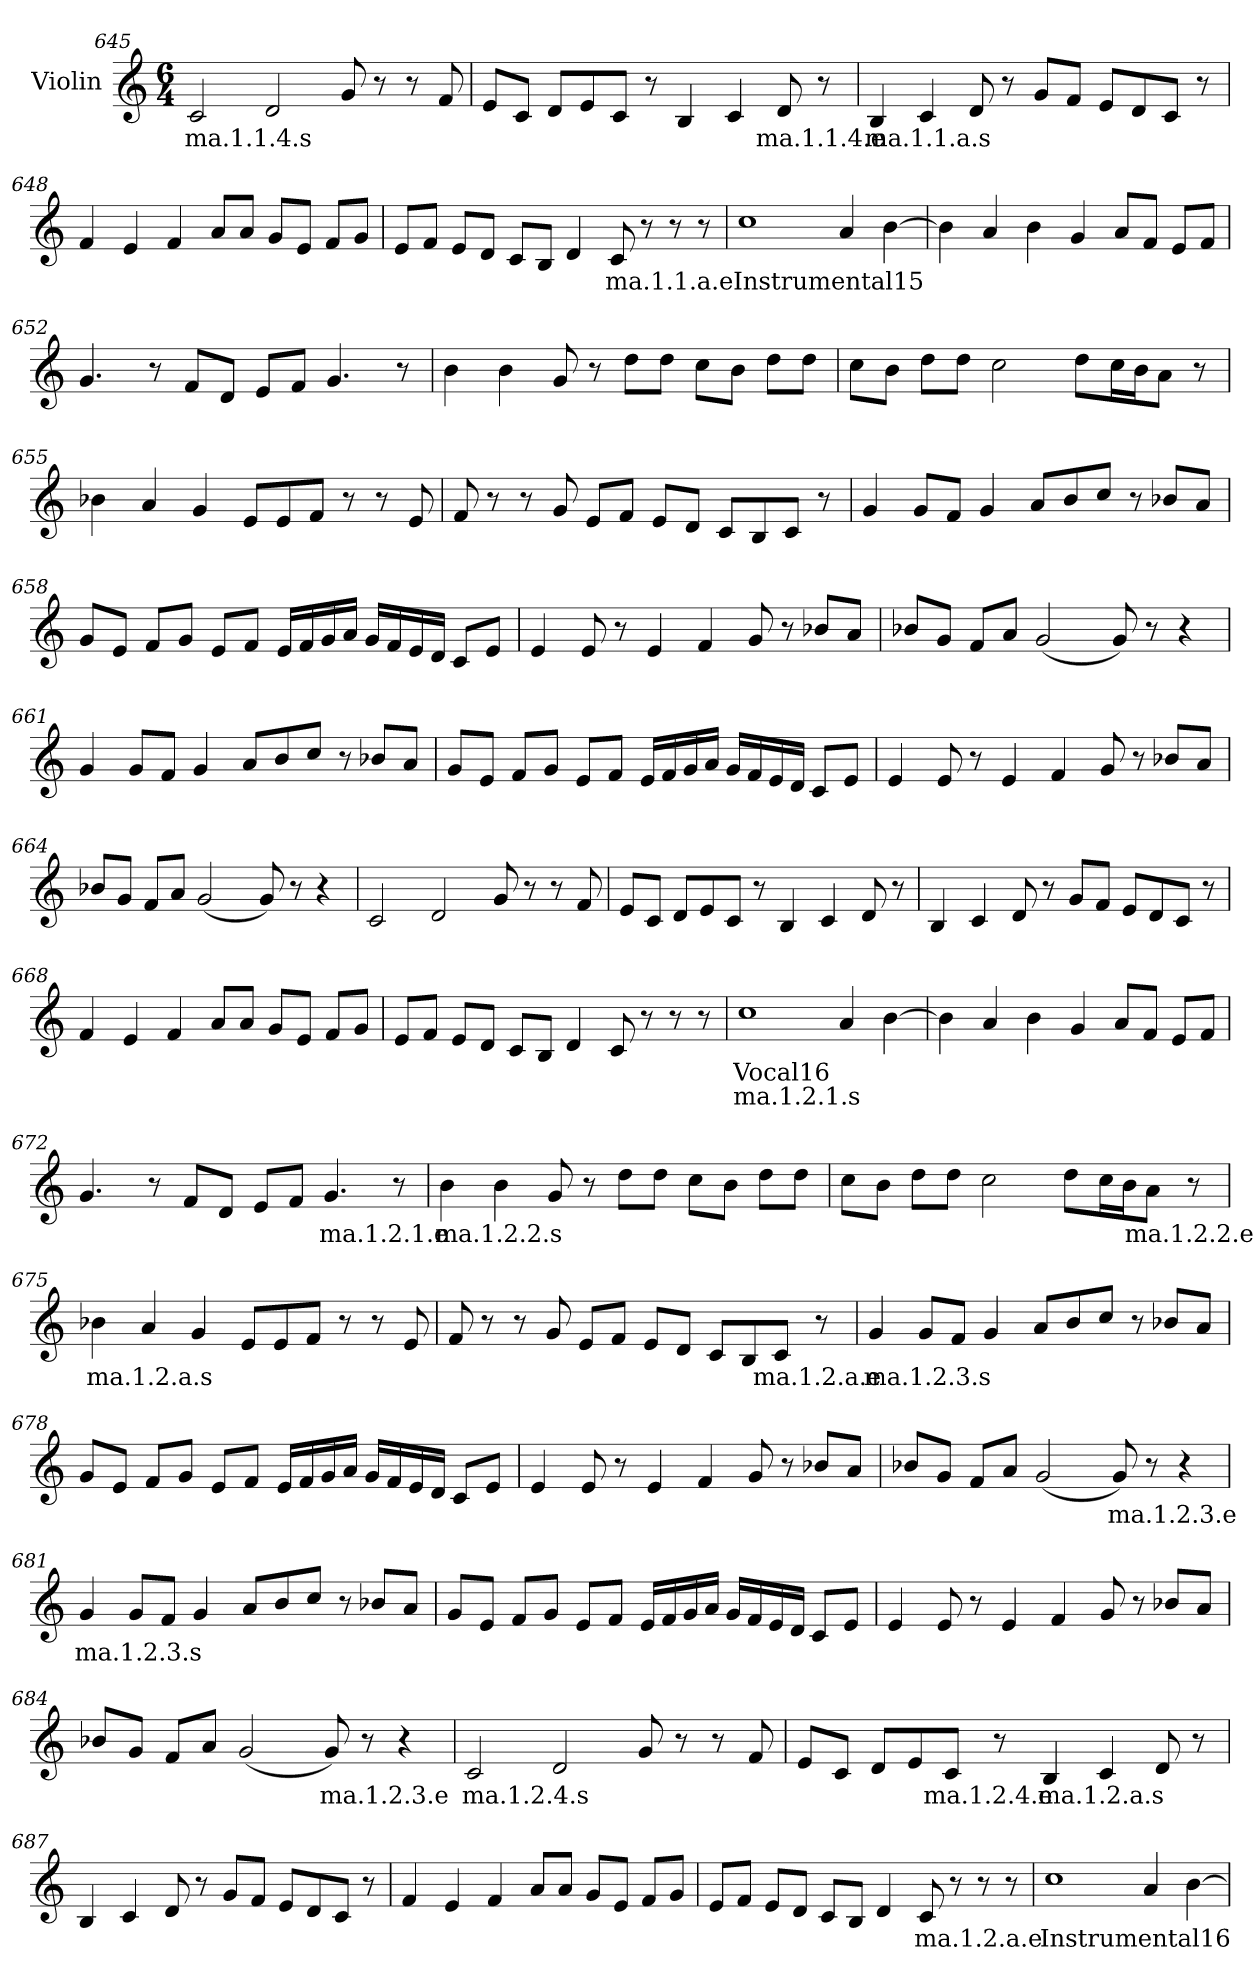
**kern	**text	**text
*part1	*part1	*part1
*staff1	*staff1	*staff1
*I"Violin	*	*
!!LO:LB:g=z
*clefG2	*	*
*k[]	*	*
*M6/4	*	*
=645	=645	=645
!	!LO:LY:b	!
2c/	ma.1.1.4.s	.
2d/	.	.
8g/	.	.
8r	.	.
8r	.	.
8f/	.	.
=646	=646	=646
8e/L	.	.
8c/J	.	.
8d/L	.	.
8e/	.	.
8c/J	.	.
8r	.	.
4B/	.	.
4c/	.	.
!	!LO:LY:b	!
8d/	ma.1.1.4.e	.
8r	.	.
=647	=647	=647
!	!LO:LY:b	!
4B/	ma.1.1.a.s	.
4c/	.	.
8d/	.	.
8r	.	.
8g/L	.	.
8f/J	.	.
8e/L	.	.
8d/	.	.
8c/J	.	.
8r	.	.
!!LO:LB:g=z
=648	=648	=648
4f/	.	.
4e/	.	.
4f/	.	.
8a/L	.	.
8a/J	.	.
8g/L	.	.
8e/J	.	.
8f/L	.	.
8g/J	.	.
=649	=649	=649
8e/L	.	.
8f/J	.	.
8e/L	.	.
8d/J	.	.
8c/L	.	.
8B/J	.	.
4d/	.	.
!	!LO:LY:b	!
8c/	ma.1.1.a.e	.
8r	.	.
8r	.	.
8r	.	.
=650	=650	=650
!	!LO:LY:b	!
1cc	Instrumental15	.
4a/	.	.
[4b\	.	.
=651	=651	=651
4b\]	.	.
4a/	.	.
4b\	.	.
4g/	.	.
8a/L	.	.
8f/J	.	.
8e/L	.	.
8f/J	.	.
!!LO:LB:g=z
=652	=652	=652
4.g/	.	.
8r	.	.
8f/L	.	.
8d/J	.	.
8e/L	.	.
8f/J	.	.
4.g/	.	.
8r	.	.
!!LO:LB:g=z
=653	=653	=653
4b\	.	.
4b\	.	.
8g/	.	.
8r	.	.
8dd\L	.	.
8dd\J	.	.
8cc\L	.	.
8b\J	.	.
8dd\L	.	.
8dd\J	.	.
=654	=654	=654
8cc\L	.	.
8b\J	.	.
8dd\L	.	.
8dd\J	.	.
2cc\	.	.
8dd\L	.	.
16cc\L	.	.
16b\J	.	.
8a\J	.	.
8r	.	.
=655	=655	=655
4b-X\	.	.
4a/	.	.
4g/	.	.
8e/L	.	.
8e/	.	.
8f/J	.	.
8r	.	.
8r	.	.
8e/	.	.
!!LO:LB:g=z
=656	=656	=656
8f/	.	.
8r	.	.
8r	.	.
8g/	.	.
8e/L	.	.
8f/J	.	.
8e/L	.	.
8d/J	.	.
8c/L	.	.
8B/	.	.
8c/J	.	.
8r	.	.
=657	=657	=657
4g/	.	.
8g/L	.	.
8f/J	.	.
4g/	.	.
8a/L	.	.
8b/	.	.
8cc/J	.	.
8r	.	.
8b-X/L	.	.
8a/J	.	.
=658	=658	=658
8g/L	.	.
8e/J	.	.
8f/L	.	.
8g/J	.	.
8e/L	.	.
8f/J	.	.
16e/LL	.	.
16f/	.	.
16g/	.	.
16a/JJ	.	.
16g/LL	.	.
16f/	.	.
16e/	.	.
16d/JJ	.	.
8c/L	.	.
8e/J	.	.
!!LO:LB:g=z
=659	=659	=659
4e/	.	.
8e/	.	.
8r	.	.
4e/	.	.
4f/	.	.
8g/	.	.
8r	.	.
8b-X/L	.	.
8a/J	.	.
=660	=660	=660
8b-X/L	.	.
8g/J	.	.
8f/L	.	.
8a/J	.	.
(2g/	.	.
8g/)	.	.
8r	.	.
4r	.	.
=661	=661	=661
4g/	.	.
8g/L	.	.
8f/J	.	.
4g/	.	.
8a/L	.	.
8b/	.	.
8cc/J	.	.
8r	.	.
8b-X/L	.	.
8a/J	.	.
!!LO:LB:g=z
=662	=662	=662
8g/L	.	.
8e/J	.	.
8f/L	.	.
8g/J	.	.
8e/L	.	.
8f/J	.	.
16e/LL	.	.
16f/	.	.
16g/	.	.
16a/JJ	.	.
16g/LL	.	.
16f/	.	.
16e/	.	.
16d/JJ	.	.
8c/L	.	.
8e/J	.	.
=663	=663	=663
4e/	.	.
8e/	.	.
8r	.	.
4e/	.	.
4f/	.	.
8g/	.	.
8r	.	.
8b-X/L	.	.
8a/J	.	.
=664	=664	=664
8b-X/L	.	.
8g/J	.	.
8f/L	.	.
8a/J	.	.
(2g/	.	.
8g/)	.	.
8r	.	.
4r	.	.
!!LO:PB:g=z
=665	=665	=665
2c/	.	.
2d/	.	.
8g/	.	.
8r	.	.
8r	.	.
8f/	.	.
=666	=666	=666
8e/L	.	.
8c/J	.	.
8d/L	.	.
8e/	.	.
8c/J	.	.
8r	.	.
4B/	.	.
4c/	.	.
8d/	.	.
8r	.	.
=667	=667	=667
4B/	.	.
4c/	.	.
8d/	.	.
8r	.	.
8g/L	.	.
8f/J	.	.
8e/L	.	.
8d/	.	.
8c/J	.	.
8r	.	.
!!LO:LB:g=z
=668	=668	=668
4f/	.	.
4e/	.	.
4f/	.	.
8a/L	.	.
8a/J	.	.
8g/L	.	.
8e/J	.	.
8f/L	.	.
8g/J	.	.
=669	=669	=669
8e/L	.	.
8f/J	.	.
8e/L	.	.
8d/J	.	.
8c/L	.	.
8B/J	.	.
4d/	.	.
8c/	.	.
8r	.	.
8r	.	.
8r	.	.
=670	=670	=670
*MM80	*	*
!	!LO:LY:b	!LO:LY:b
1cc	Vocal16	ma.1.2.1.s
4a/	.	.
[4b\	.	.
=671	=671	=671
4b\]	.	.
4a/	.	.
4b\	.	.
4g/	.	.
8a/L	.	.
8f/J	.	.
8e/L	.	.
8f/J	.	.
!!LO:LB:g=z
=672	=672	=672
4.g/	.	.
8r	.	.
8f/L	.	.
8d/J	.	.
8e/L	.	.
8f/J	.	.
!	!LO:LY:b	!
4.g/	ma.1.2.1.e	.
8r	.	.
!!LO:LB:g=z
=673	=673	=673
!	!LO:LY:b	!
4b\	ma.1.2.2.s	.
4b\	.	.
8g/	.	.
8r	.	.
8dd\L	.	.
8dd\J	.	.
8cc\L	.	.
8b\J	.	.
8dd\L	.	.
8dd\J	.	.
=674	=674	=674
8cc\L	.	.
8b\J	.	.
8dd\L	.	.
8dd\J	.	.
2cc\	.	.
8dd\L	.	.
16cc\L	.	.
16b\J	.	.
!	!LO:LY:b	!
8a\J	ma.1.2.2.e	.
8r	.	.
=675	=675	=675
!	!LO:LY:b	!
4b-X\	ma.1.2.a.s	.
4a/	.	.
4g/	.	.
8e/L	.	.
8e/	.	.
8f/J	.	.
8r	.	.
8r	.	.
8e/	.	.
!!LO:LB:g=z
=676	=676	=676
8f/	.	.
8r	.	.
8r	.	.
8g/	.	.
8e/L	.	.
8f/J	.	.
8e/L	.	.
8d/J	.	.
8c/L	.	.
8B/	.	.
!	!LO:LY:b	!
8c/J	ma.1.2.a.e	.
8r	.	.
=677	=677	=677
!	!LO:LY:b	!
4g/	ma.1.2.3.s	.
8g/L	.	.
8f/J	.	.
4g/	.	.
8a/L	.	.
8b/	.	.
8cc/J	.	.
8r	.	.
8b-X/L	.	.
8a/J	.	.
!!LO:LB:g=z
=678	=678	=678
8g/L	.	.
8e/J	.	.
8f/L	.	.
8g/J	.	.
8e/L	.	.
8f/J	.	.
16e/LL	.	.
16f/	.	.
16g/	.	.
16a/JJ	.	.
16g/LL	.	.
16f/	.	.
16e/	.	.
16d/JJ	.	.
8c/L	.	.
8e/J	.	.
!!LO:LB:g=z
=679	=679	=679
4e/	.	.
8e/	.	.
8r	.	.
4e/	.	.
4f/	.	.
8g/	.	.
8r	.	.
8b-X/L	.	.
8a/J	.	.
=680	=680	=680
8b-X/L	.	.
8g/J	.	.
8f/L	.	.
8a/J	.	.
(2g/	.	.
!	!LO:LY:b	!
8g/)	ma.1.2.3.e	.
8r	.	.
4r	.	.
=681	=681	=681
!	!LO:LY:b	!
4g/	ma.1.2.3.s	.
8g/L	.	.
8f/J	.	.
4g/	.	.
8a/L	.	.
8b/	.	.
8cc/J	.	.
8r	.	.
8b-X/L	.	.
8a/J	.	.
!!LO:LB:g=z
=682	=682	=682
8g/L	.	.
8e/J	.	.
8f/L	.	.
8g/J	.	.
8e/L	.	.
8f/J	.	.
16e/LL	.	.
16f/	.	.
16g/	.	.
16a/JJ	.	.
16g/LL	.	.
16f/	.	.
16e/	.	.
16d/JJ	.	.
8c/L	.	.
8e/J	.	.
=683	=683	=683
4e/	.	.
8e/	.	.
8r	.	.
4e/	.	.
4f/	.	.
8g/	.	.
8r	.	.
8b-X/L	.	.
8a/J	.	.
=684	=684	=684
8b-X/L	.	.
8g/J	.	.
8f/L	.	.
8a/J	.	.
(2g/	.	.
!	!LO:LY:b	!
8g/)	ma.1.2.3.e	.
8r	.	.
4r	.	.
!!LO:LB:g=z
=685	=685	=685
!	!LO:LY:b	!
2c/	ma.1.2.4.s	.
2d/	.	.
8g/	.	.
8r	.	.
8r	.	.
8f/	.	.
=686	=686	=686
8e/L	.	.
8c/J	.	.
8d/L	.	.
8e/	.	.
!	!LO:LY:b	!
8c/J	ma.1.2.4.e	.
8r	.	.
!	!LO:LY:b	!
4B/	ma.1.2.a.s	.
4c/	.	.
8d/	.	.
8r	.	.
=687	=687	=687
4B/	.	.
4c/	.	.
8d/	.	.
8r	.	.
8g/L	.	.
8f/J	.	.
8e/L	.	.
8d/	.	.
8c/J	.	.
8r	.	.
!!LO:PB:g=z
=688	=688	=688
4f/	.	.
4e/	.	.
4f/	.	.
8a/L	.	.
8a/J	.	.
8g/L	.	.
8e/J	.	.
8f/L	.	.
8g/J	.	.
=689	=689	=689
8e/L	.	.
8f/J	.	.
8e/L	.	.
8d/J	.	.
8c/L	.	.
8B/J	.	.
4d/	.	.
!	!LO:LY:b	!
8c/	ma.1.2.a.e	.
8r	.	.
8r	.	.
8r	.	.
=690	=690	=690
*MM80	*	*
!	!LO:LY:b	!
1cc	Instrumental16	.
4a/	.	.
[4b\	.	.
=	=	=
*-	*-	*-
